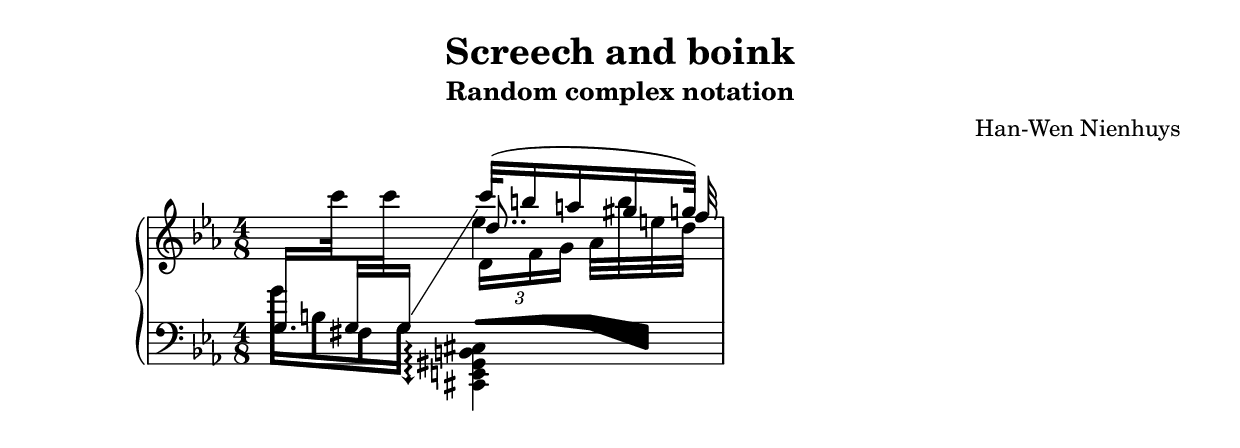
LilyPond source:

\version "2.10.0"
\header {
    title = "Screech and boink"
    subtitle = "Random complex notation"
    composer = "Han-Wen Nienhuys"
}

\score {
     \context PianoStaff <<
	\new Staff =  "up" {
	    \time 4/8
	    \key c \minor


	    << {
		\revert Stem #'direction
		\change Staff = down
		\set subdivideBeams = ##t	     
		g16.[
		    \change Staff = up
		    c'''32 	\change Staff = down
		    g32 \change Staff = up
		    c'''32	\change Staff = down
		    g16]
		\change Staff = up
		\stemUp
		\set followVoice = ##t
		c'''32([ b''16 a''16 gis''16 g''32)]  } \\
	       { s4 \times 2/3 { d'16[ f' g'] } as'32[ b''32 e'' d''] } \\
	       { s4 \autoBeamOff d''8.. f''32  } \\
	       { s4 es''4 }
	   >>
	}

	\new Staff =  "down" {
	    \clef bass
	    \key c \minor
	    \set subdivideBeams = ##f
	    \override Stem  #'french-beaming = ##t
	    \override Beam  #'thickness = #0.3
	    \override Stem  #'thickness = #4.0
	    g'16[ b16 fis16 g16]
	    << \makeClusters { 
		as16 <as b>
		<g b>
		<g cis>
	    } \\
	       {
		   \override Staff.Arpeggio  #'arpeggio-direction =#down
		   <cis, e, gis, b, cis>4\arpeggio  }
	   >>
	}
    >>
    
  \midi {
    \context {
      \Score
      tempoWholesPerMinute = #(ly:make-moment 60 8)
      }
    }



    \layout {
	ragged-right = ##t 

	\context {
	    \Staff
	    \consists Horizontal_bracket_engraver
	}
	
    }
}
